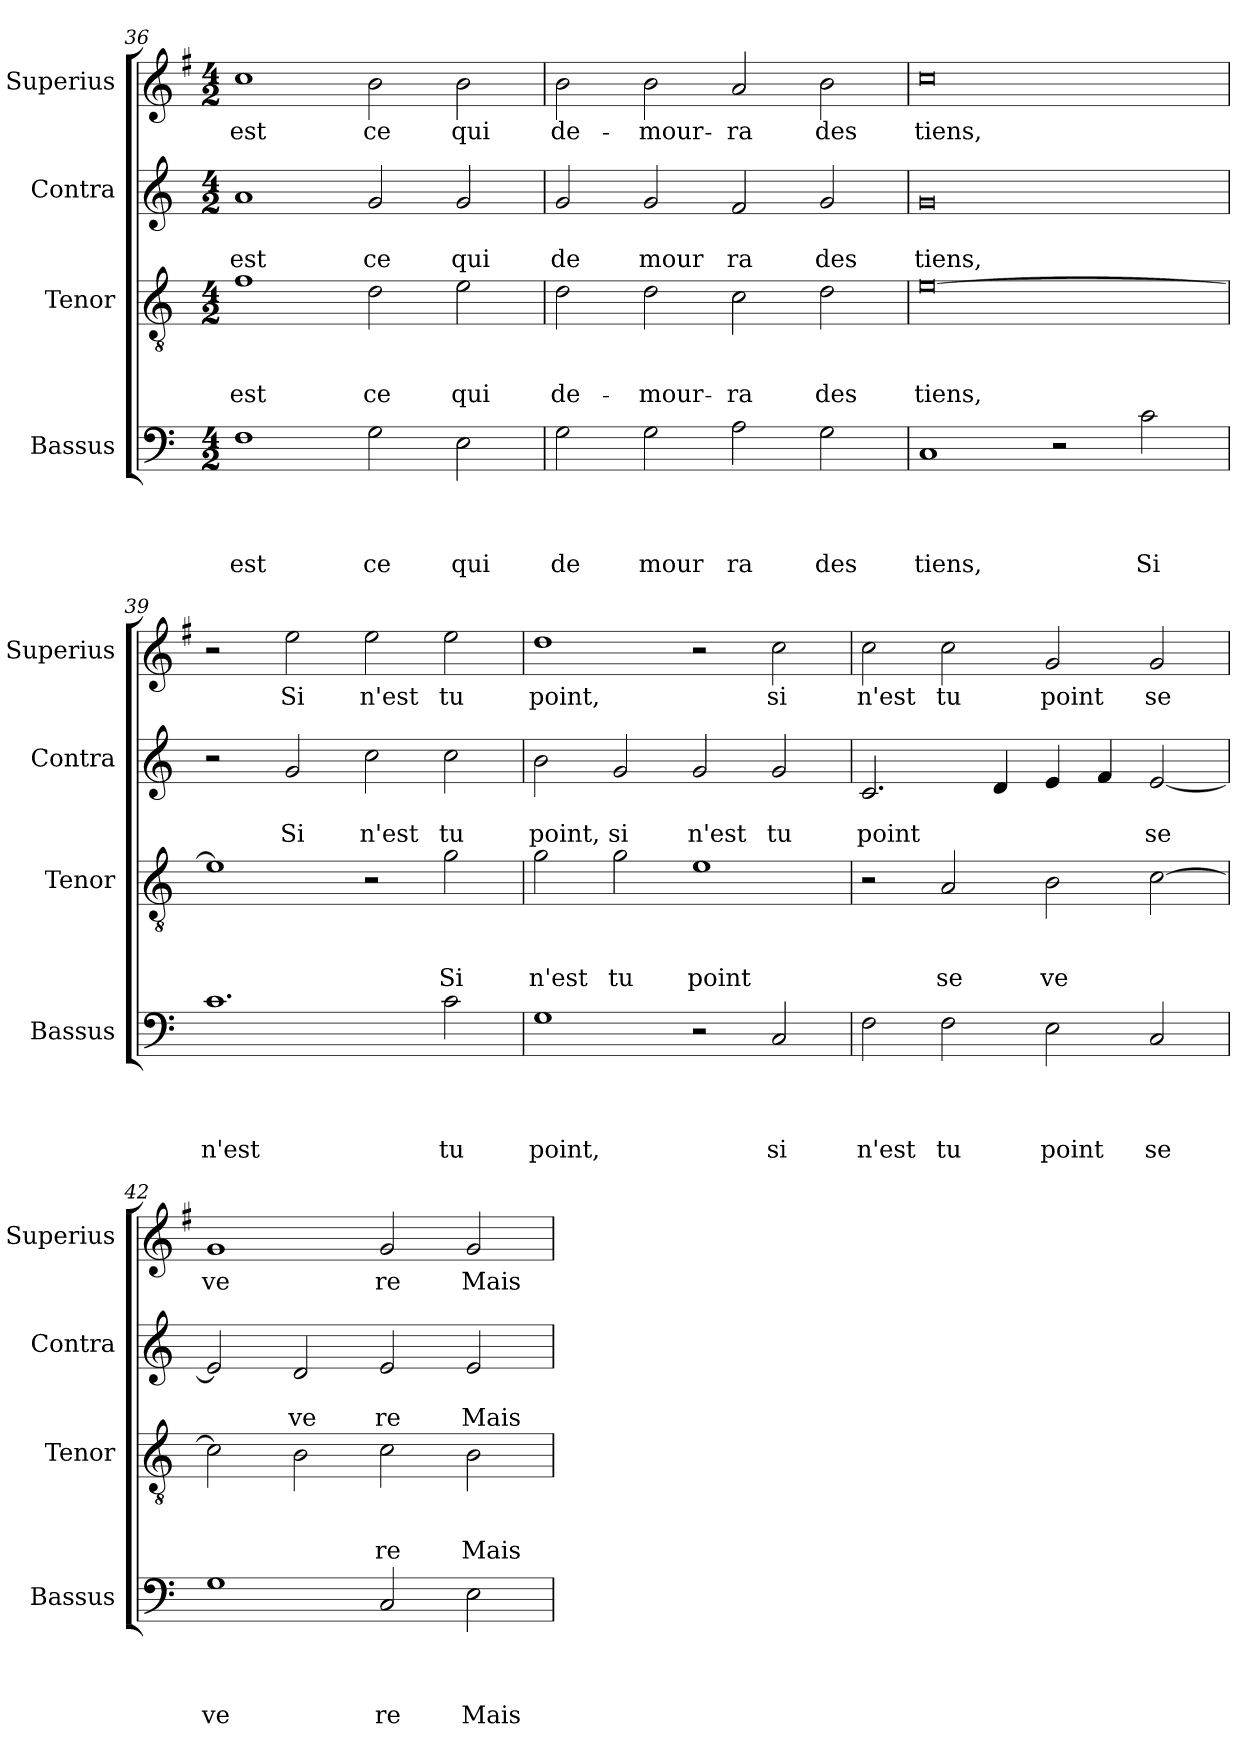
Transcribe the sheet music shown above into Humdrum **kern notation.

**kern	**text	**text	**text	**text	**kern	**text	**text	**text	**kern	**text	**text	**kern	**text
*part4	*part4	*part4	*part4	*part4	*part3	*part3	*part3	*part3	*part2	*part2	*part2	*part1	*part1
*staff4	*staff4	*staff4	*staff4	*staff4	*staff3	*staff3	*staff3	*staff3	*staff2	*staff2	*staff2	*staff1	*staff1
*I"Bassus	*	*	*	*	*I"Tenor	*	*	*	*I"Contra	*	*	*I"Superius	*
*I'Bassus	*	*	*	*	*I'Tenor	*	*	*	*I'Contra	*	*	*I'Superius	*
*clefF4	*	*	*	*	*clefGv2	*	*	*	*clefG2	*	*	*clefG2	*
*	*	*	*	*	*	*	*	*	*	*	*	*ITrd-3c-5	*
*k[]	*	*	*	*	*k[]	*	*	*	*k[]	*	*	*k[]	*
*C:	*	*	*	*	*C:	*	*	*	*C:	*	*	*C:	*
*M4/2	*	*	*	*	*M4/2	*	*	*	*M4/2	*	*	*M4/2	*
=36	=36	=36	=36	=36	=36	=36	=36	=36	=36	=36	=36	=36	=36
!	!	!	!	!LO:LY:b	!	!	!	!LO:LY:b	!	!	!LO:LY:b	!	!LO:LY:b
1F	.	.	.	est	1f	.	.	est	1a	.	est	1ff	est
!	!	!	!	!LO:LY:b	!	!	!	!LO:LY:b	!	!	!LO:LY:b	!	!LO:LY:b
2G\	.	.	.	ce	2d\	.	.	ce	2g/	.	ce	2ee\	ce
!	!	!	!	!LO:LY:b	!	!	!	!LO:LY:b	!	!	!LO:LY:b	!	!LO:LY:b
2E\	.	.	.	qui	2e\	.	.	qui	2g/	.	qui	2ee\	qui
=37	=37	=37	=37	=37	=37	=37	=37	=37	=37	=37	=37	=37	=37
!	!	!	!	!LO:LY:b	!	!	!	!LO:LY:b	!	!	!LO:LY:b	!	!LO:LY:b
2G\	.	.	.	de	2d\	.	.	de-	2g/	.	de	2ee\	de-
!	!	!	!	!LO:LY:b	!	!	!	!LO:LY:b	!	!	!LO:LY:b	!	!LO:LY:b
2G\	.	.	.	mour	2d\	.	.	-mour-	2g/	.	mour	2ee\	-mour-
!	!	!	!	!LO:LY:b	!	!	!	!LO:LY:b	!	!	!LO:LY:b	!	!LO:LY:b
2A\	.	.	.	ra	2c\	.	.	-ra	2f/	.	ra	2dd/	-ra
!	!	!	!	!LO:LY:b	!	!	!	!LO:LY:b	!	!	!LO:LY:b	!	!LO:LY:b
2G\	.	.	.	des	2d\	.	.	des	2g/	.	des	2ee\	des
!!LO:LB:g=z
=38	=38	=38	=38	=38	=38	=38	=38	=38	=38	=38	=38	=38	=38
!	!	!	!	!LO:LY:b	!	!	!	!LO:LY:b	!	!	!LO:LY:b	!	!LO:LY:b
1C	.	.	.	tiens,	[>0e	.	.	tiens,	0g	.	tiens,	0ff	tiens,
2r	.	.	.	.	.	.	.	.	.	.	.	.	.
!	!	!	!	!LO:LY:b	!	!	!	!	!	!	!	!	!
2c\	.	.	.	Si	.	.	.	.	.	.	.	.	.
=39	=39	=39	=39	=39	=39	=39	=39	=39	=39	=39	=39	=39	=39
!	!	!	!	!LO:LY:b	!	!	!	!	!	!	!	!	!
1.c	.	.	.	n'est	1e]	.	.	.	2r	.	.	2r	.
!	!	!	!	!	!	!	!	!	!	!	!LO:LY:b	!	!LO:LY:b
.	.	.	.	.	.	.	.	.	2g/	.	Si	2aa\	Si
!	!	!	!	!	!	!	!	!	!	!	!LO:LY:b	!	!LO:LY:b
.	.	.	.	.	2r	.	.	.	2cc\	.	n'est	2aa\	n'est
!	!	!	!	!LO:LY:b	!	!	!	!LO:LY:b	!	!	!LO:LY:b	!	!LO:LY:b
2c\	.	.	.	tu	2g\	.	.	Si	2cc\	.	tu	2aa\	tu
=40	=40	=40	=40	=40	=40	=40	=40	=40	=40	=40	=40	=40	=40
!	!	!	!	!LO:LY:b	!	!	!	!LO:LY:b	!	!	!LO:LY:b	!	!LO:LY:b
1G	.	.	.	point,	2g\	.	.	n'est	2b\	.	point,	1gg	point,
!	!	!	!	!	!	!	!	!LO:LY:b	!	!	!LO:LY:b	!	!
.	.	.	.	.	2g\	.	.	tu	2g/	.	si	.	.
!	!	!	!	!	!	!	!	!LO:LY:b	!	!	!LO:LY:b	!	!
2r	.	.	.	.	1e	.	.	point	2g/	.	n'est	2r	.
!	!	!	!	!LO:LY:b	!	!	!	!	!	!	!LO:LY:b	!	!LO:LY:b
2C/	.	.	.	si	.	.	.	.	2g/	.	tu	2ff\	si
=41	=41	=41	=41	=41	=41	=41	=41	=41	=41	=41	=41	=41	=41
!	!	!	!	!LO:LY:b	!	!	!	!	!	!	!LO:LY:b	!	!LO:LY:b
2F\	.	.	.	n'est	2r	.	.	.	2.c/	.	point	2ff\	n'est
!	!	!	!	!LO:LY:b	!	!	!	!LO:LY:b	!	!	!	!	!LO:LY:b
2F\	.	.	.	tu	2A/	.	.	se	.	.	.	2ff\	tu
.	.	.	.	.	.	.	.	.	4d/	.	.	.	.
!	!	!	!	!LO:LY:b	!	!	!	!LO:LY:b	!	!	!	!	!LO:LY:b
2E\	.	.	.	point	2B\	.	.	ve	4e/	.	.	2cc/	point
.	.	.	.	.	.	.	.	.	4f/	.	.	.	.
!	!	!	!	!LO:LY:b	!	!	!	!	!	!	!LO:LY:b	!	!LO:LY:b
2C/	.	.	.	se	[>2c\	.	.	.	[<2e/	.	se	2cc/	se
=42	=42	=42	=42	=42	=42	=42	=42	=42	=42	=42	=42	=42	=42
!	!	!	!	!LO:LY:b	!	!	!	!	!	!	!	!	!LO:LY:b
1G	.	.	.	ve	2c\]	.	.	.	2e/]	.	.	1cc	ve
!	!	!	!	!	!	!	!	!	!	!	!LO:LY:b	!	!
.	.	.	.	.	2B\	.	.	.	2d/	.	ve	.	.
!	!	!	!	!LO:LY:b	!	!	!	!LO:LY:b	!	!	!LO:LY:b	!	!LO:LY:b
2C/	.	.	.	re	2c\	.	.	re	2e/	.	re	2cc/	re
!	!	!	!	!LO:LY:b	!	!	!	!LO:LY:b	!	!	!LO:LY:b	!	!LO:LY:b
2E\	.	.	.	Mais	2B\	.	.	Mais	2e/	.	Mais	2cc/	Mais
=	=	=	=	=	=	=	=	=	=	=	=	=	=
*-	*-	*-	*-	*-	*-	*-	*-	*-	*-	*-	*-	*-	*-
